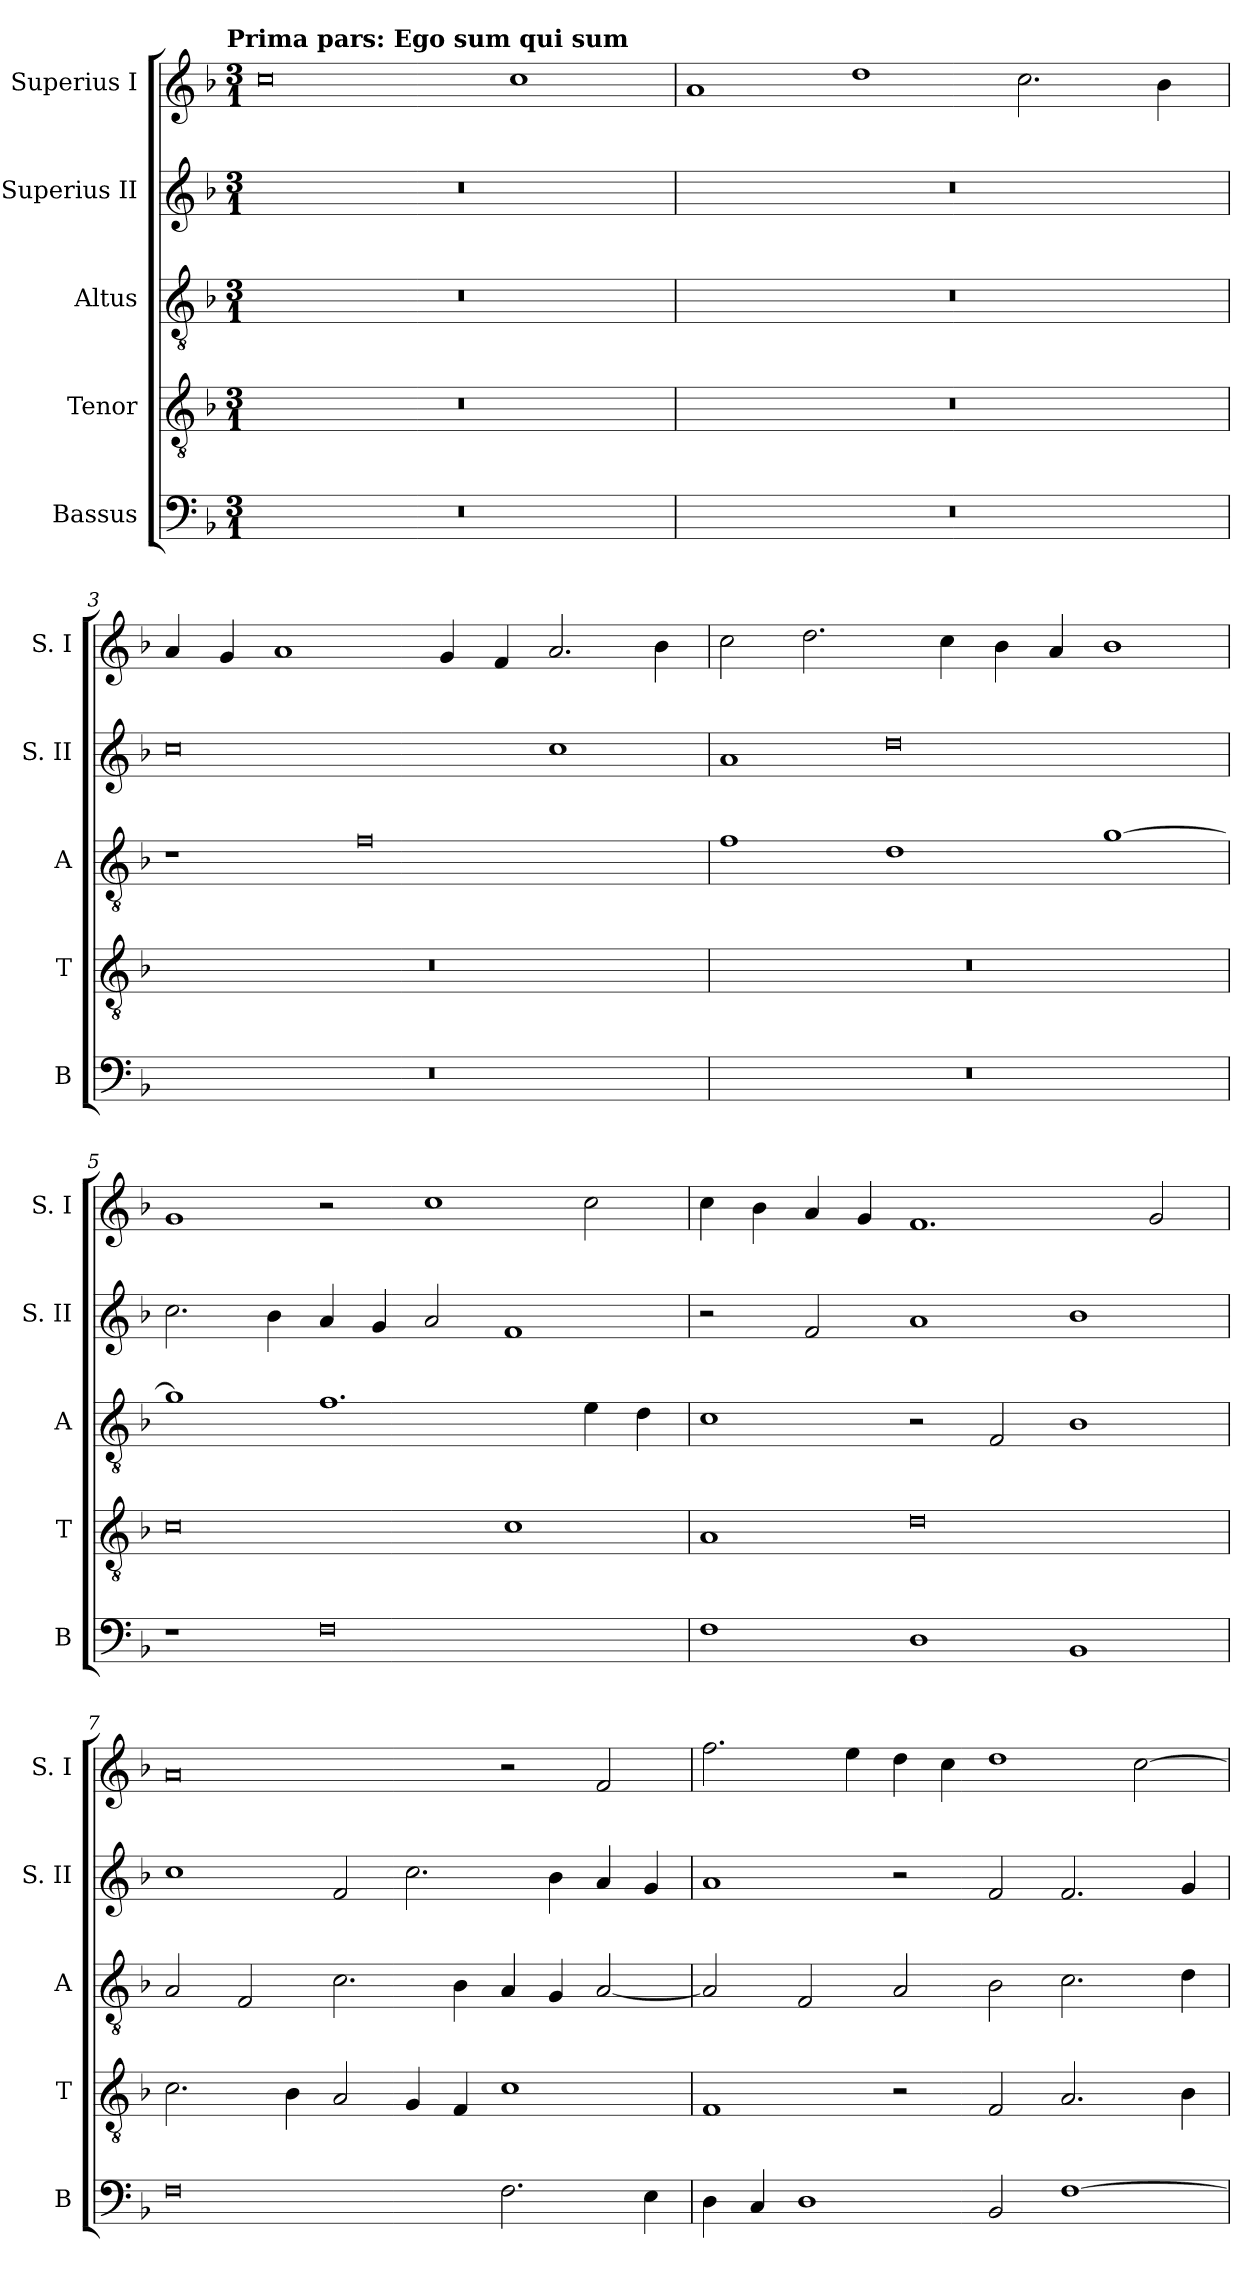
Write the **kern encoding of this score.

**kern	**kern	**kern	**kern	**kern
*part5	*part4	*part3	*part2	*part1
*staff5	*staff4	*staff3	*staff2	*staff1
*I"Bassus	*I"Tenor	*I"Altus	*I"Superius II	*I"Superius I
*I'B	*I'T	*I'A	*I'S. II	*I'S. I
*clefF4	*clefGv2	*clefGv2	*clefG2	*clefG2
*k[b-]	*k[b-]	*k[b-]	*k[b-]	*k[b-]
*F:	*F:	*F:	*F:	*F:
!!LO:TX:omd:t=Prima pars&colon; Ego sum qui sum
*M3/1	*M3/1	*M3/1	*M3/1	*M3/1
=1	=1	=1	=1	=1
1%3r	1%3r	1%3r	1%3r	0cc
.	.	.	.	1cc
=2	=2	=2	=2	=2
1%3r	1%3r	1%3r	1%3r	1a
.	.	.	.	1dd
.	.	.	.	2.cc
.	.	.	.	4b-
=3	=3	=3	=3	=3
1%3r	1%3r	1r	0cc	4a
.	.	.	.	4g
.	.	.	.	1a
.	.	0f	.	.
.	.	.	.	4g
.	.	.	.	4f
.	.	.	1cc	2.a
.	.	.	.	4b-
=4	=4	=4	=4	=4
1%3r	1%3r	1f	1a	2cc
.	.	.	.	2.dd
.	.	1d	0dd	.
.	.	.	.	4cc
.	.	.	.	4b-
.	.	.	.	4a
.	.	[1g	.	1b-
=5	=5	=5	=5	=5
1r	0c	1g]	2.cc	1g
.	.	.	4b-	.
0F	.	1.f	4a	2r
.	.	.	4g	.
.	.	.	2a	1cc
.	1c	.	1f	.
.	.	4e	.	2cc
.	.	4d	.	.
=6	=6	=6	=6	=6
1F	1A	1c	2r	4cc
.	.	.	.	4b-
.	.	.	2f	4a
.	.	.	.	4g
1D	0d	2r	1a	1.f
.	.	2F	.	.
1BB-	.	1B-	1b-	.
.	.	.	.	2g
=7	=7	=7	=7	=7
0F	2.c	2A	1cc	0a
.	.	2F	.	.
.	4B-	.	.	.
.	2A	2.c	2f	.
.	4G	.	2.cc	.
.	4F	4B-	.	.
2.F	1c	4A	.	2r
.	.	4G	4b-	.
.	.	[2A	4a	2f
4E	.	.	4g	.
=8	=8	=8	=8	=8
4D	1F	2A]	1a	2.ff
4C	.	.	.	.
1D	.	2F	.	.
.	.	.	.	4ee
.	2r	2A	2r	4dd
.	.	.	.	4cc
2BB-	2F	2B-	2f	1dd
[1F	2.A	2.c	2.f	.
.	.	.	.	[2cc
.	4B-	4d	4g	.
=	=	=	=	=
*-	*-	*-	*-	*-
